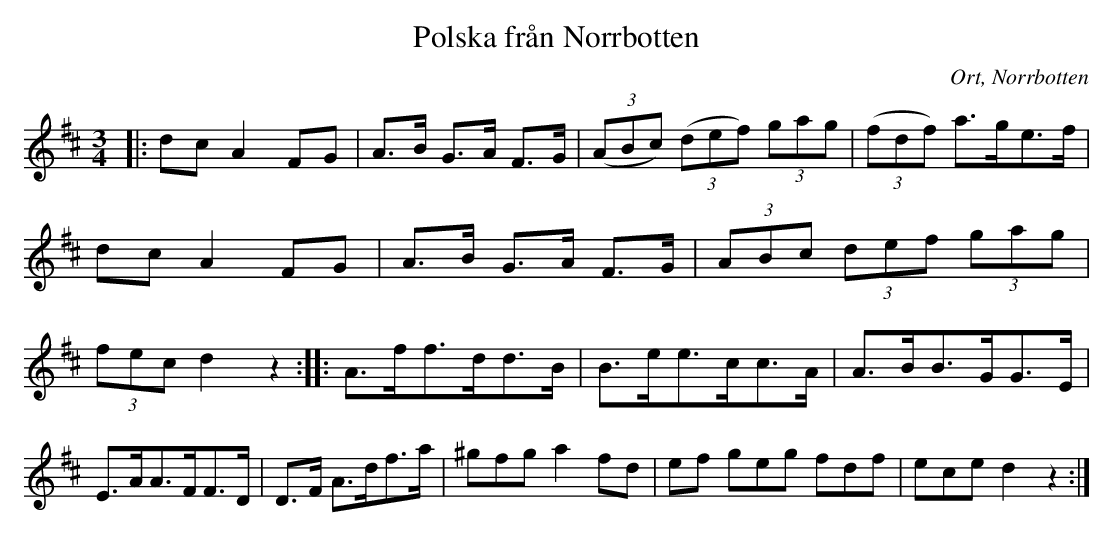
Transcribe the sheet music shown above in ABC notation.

X:1
T:Polska från Norrbotten
O:Ort, Norrbotten
M:3/4
L:1/16
K:D
|: d2c2 A4 F2G2 | A3B G3A F3G | ((3A2B2c2) ((3d2e2f2) (3g2a2g2 | ((3f2d2f2) a3ge3f |
d2c2 A4 F2G2 | A3B G3A F3G | (3A2B2c2 (3d2e2f2 (3g2a2g2 | (3f2e2c2 d4 z4:|: A3ff3dd3B | B3ee3cc3A | A3BB3GG3E | E3AA3FF3D | D3F A3df3a | 3^g2f2g2 a4 f2d2 | e2f2 3g2e2g2 3f2d2f2 | 3e2c2e2 d4 z4 :|
